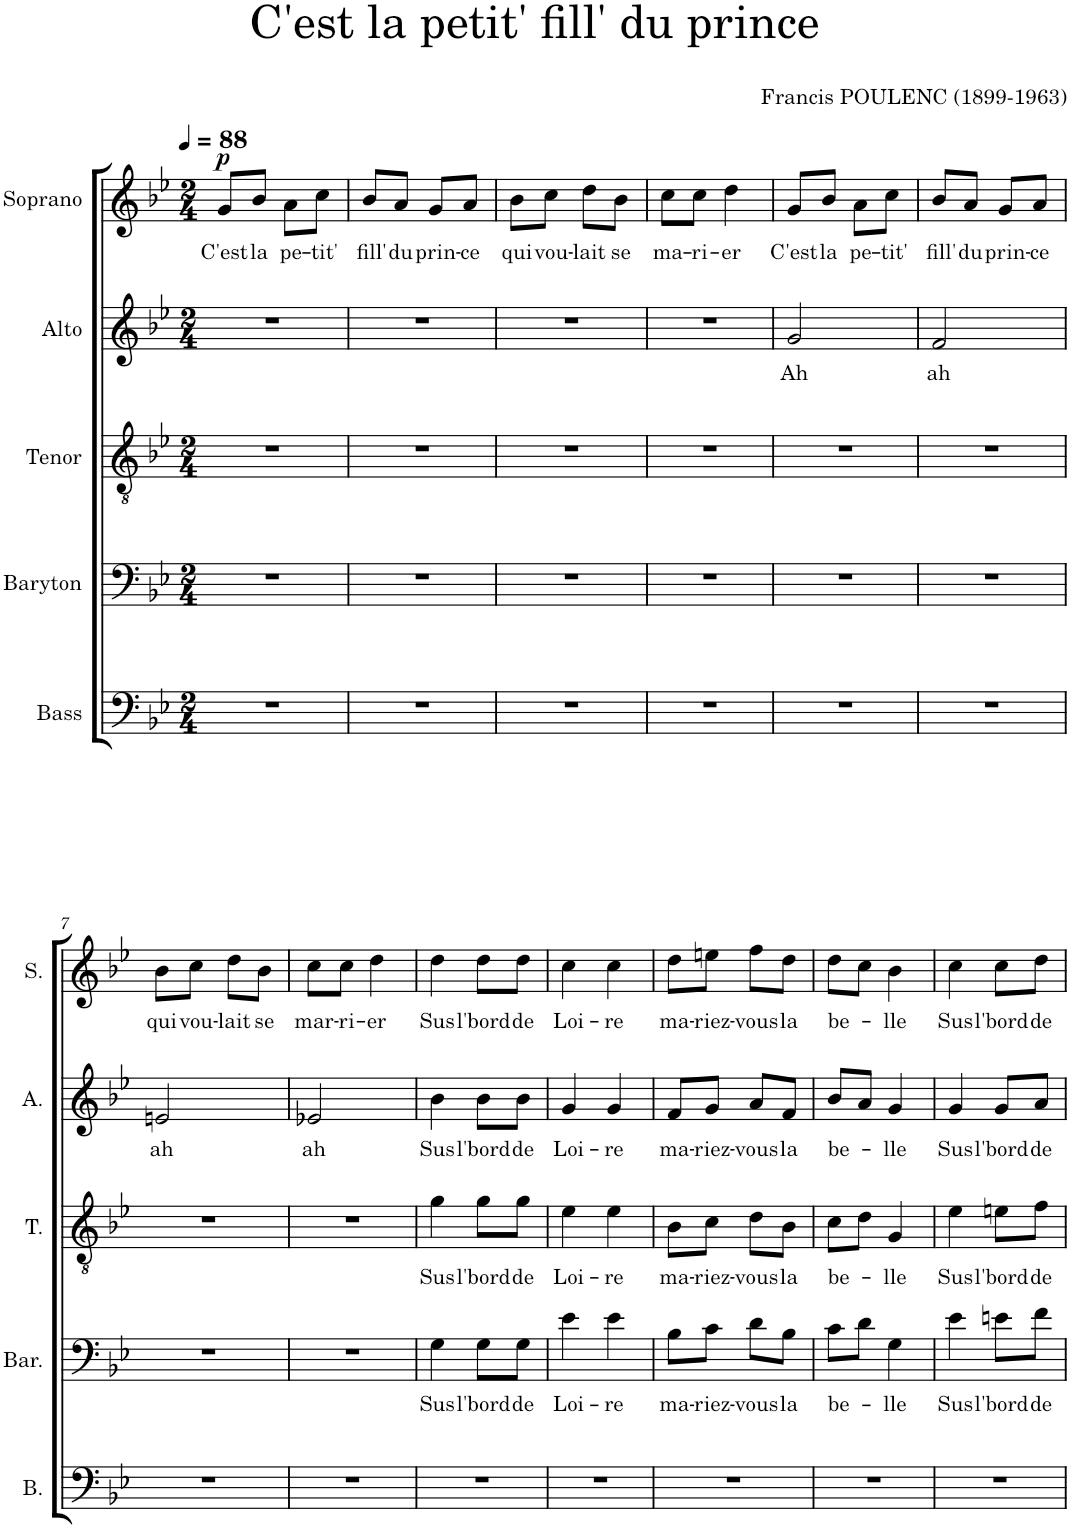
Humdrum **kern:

**kern	**kern	**text	**kern	**text	**kern	**text	**kern	**text	**dynam
*part5	*part4	*part4	*part3	*part3	*part2	*part2	*part1	*part1	*part1
*staff5	*staff4	*staff4	*staff3	*staff3	*staff2	*staff2	*staff1	*staff1	*staff1
*I"Bass	*I"Baryton	*	*I"Tenor	*	*I"Alto	*	*I"Soprano	*	*
*I'B.	*I'Bar.	*	*I'T.	*	*I'A.	*	*I'S.	*	*
*clefF4	*clefF4	*	*clefGv2	*	*clefG2	*	*clefG2	*	*
*k[b-e-]	*k[b-e-]	*	*k[b-e-]	*	*k[b-e-]	*	*k[b-e-]	*	*
*M2/4	*M2/4	*	*M2/4	*	*M2/4	*	*M2/4	*	*
*MM88	*MM88	*	*MM88	*	*MM88	*	*MM88	*	*
=1	=1	=1	=1	=1	=1	=1	=1	=1	=1
!	!	!	!	!	!	!	!	!LO:LY:b	!LO:DY:a
2r	2r	.	2r	.	2r	.	8g/L	C'est	p
!	!	!	!	!	!	!	!	!LO:LY:b	!
.	.	.	.	.	.	.	8b-/J	la	.
!	!	!	!	!	!	!	!	!LO:LY:b	!
.	.	.	.	.	.	.	8a\L	pe-	.
!	!	!	!	!	!	!	!	!LO:LY:b	!
.	.	.	.	.	.	.	8cc\J	-tit'	.
=2	=2	=2	=2	=2	=2	=2	=2	=2	=2
!	!	!	!	!	!	!	!	!LO:LY:b	!
2r	2r	.	2r	.	2r	.	8b-/L	fill'	.
!	!	!	!	!	!	!	!	!LO:LY:b	!
.	.	.	.	.	.	.	8a/J	du	.
!	!	!	!	!	!	!	!	!LO:LY:b	!
.	.	.	.	.	.	.	8g/L	prin-	.
!	!	!	!	!	!	!	!	!LO:LY:b	!
.	.	.	.	.	.	.	8a/J	-ce	.
=3	=3	=3	=3	=3	=3	=3	=3	=3	=3
!	!	!	!	!	!	!	!	!LO:LY:b	!
2r	2r	.	2r	.	2r	.	8b-\L	qui	.
!	!	!	!	!	!	!	!	!LO:LY:b	!
.	.	.	.	.	.	.	8cc\J	vou-	.
!	!	!	!	!	!	!	!	!LO:LY:b	!
.	.	.	.	.	.	.	8dd\L	-lait	.
!	!	!	!	!	!	!	!	!LO:LY:b	!
.	.	.	.	.	.	.	8b-\J	se	.
=4	=4	=4	=4	=4	=4	=4	=4	=4	=4
!	!	!	!	!	!	!	!	!LO:LY:b	!
2r	2r	.	2r	.	2r	.	8cc\L	ma-	.
!	!	!	!	!	!	!	!	!LO:LY:b	!
.	.	.	.	.	.	.	8cc\J	-ri-	.
!	!	!	!	!	!	!	!	!LO:LY:b	!
.	.	.	.	.	.	.	4dd\	-er	.
=5	=5	=5	=5	=5	=5	=5	=5	=5	=5
!	!	!	!	!	!	!LO:LY:b	!	!LO:LY:b	!
2r	2r	.	2r	.	2g/	Ah	8g/L	C'est	.
!	!	!	!	!	!	!	!	!LO:LY:b	!
.	.	.	.	.	.	.	8b-/J	la	.
!	!	!	!	!	!	!	!	!LO:LY:b	!
.	.	.	.	.	.	.	8a\L	pe-	.
!	!	!	!	!	!	!	!	!LO:LY:b	!
.	.	.	.	.	.	.	8cc\J	-tit'	.
=6	=6	=6	=6	=6	=6	=6	=6	=6	=6
!	!	!	!	!	!	!LO:LY:b	!	!LO:LY:b	!
2r	2r	.	2r	.	2f/	ah	8b-/L	fill'	.
!	!	!	!	!	!	!	!	!LO:LY:b	!
.	.	.	.	.	.	.	8a/J	du	.
!	!	!	!	!	!	!	!	!LO:LY:b	!
.	.	.	.	.	.	.	8g/L	prin-	.
!	!	!	!	!	!	!	!	!LO:LY:b	!
.	.	.	.	.	.	.	8a/J	-ce	.
!!LO:LB:g=z
=7	=7	=7	=7	=7	=7	=7	=7	=7	=7
!	!	!	!	!	!	!LO:LY:b	!	!LO:LY:b	!
2r	2r	.	2r	.	2en/	ah	8b-\L	qui	.
!	!	!	!	!	!	!	!	!LO:LY:b	!
.	.	.	.	.	.	.	8cc\J	vou-	.
!	!	!	!	!	!	!	!	!LO:LY:b	!
.	.	.	.	.	.	.	8dd\L	-lait	.
!	!	!	!	!	!	!	!	!LO:LY:b	!
.	.	.	.	.	.	.	8b-\J	se	.
=8	=8	=8	=8	=8	=8	=8	=8	=8	=8
!	!	!	!	!	!	!LO:LY:b	!	!LO:LY:b	!
2r	2r	.	2r	.	2e-X/	ah	8cc\L	mar-	.
!	!	!	!	!	!	!	!	!LO:LY:b	!
.	.	.	.	.	.	.	8cc\J	-ri-	.
!	!	!	!	!	!	!	!	!LO:LY:b	!
.	.	.	.	.	.	.	4dd\	-er	.
=9	=9	=9	=9	=9	=9	=9	=9	=9	=9
!	!	!LO:LY:b	!	!LO:LY:b	!	!LO:LY:b	!	!LO:LY:b	!
2r	4G\	Sus	4g\	Sus	4b-\	Sus	4dd\	Sus	.
!	!	!LO:LY:b	!	!LO:LY:b	!	!LO:LY:b	!	!LO:LY:b	!
.	8G\L	l'bord	8g\L	l'bord	8b-\L	l'bord	8dd\L	l'bord	.
!	!	!LO:LY:b	!	!LO:LY:b	!	!LO:LY:b	!	!LO:LY:b	!
.	8G\J	de	8g\J	de	8b-\J	de	8dd\J	de	.
=10	=10	=10	=10	=10	=10	=10	=10	=10	=10
!	!	!LO:LY:b	!	!LO:LY:b	!	!LO:LY:b	!	!LO:LY:b	!
2r	4e-\	Loi-	4e-\	Loi-	4g/	Loi-	4cc\	Loi-	.
!	!	!LO:LY:b	!	!LO:LY:b	!	!LO:LY:b	!	!LO:LY:b	!
.	4e-\	-re	4e-\	-re	4g/	-re	4cc\	-re	.
=11	=11	=11	=11	=11	=11	=11	=11	=11	=11
!	!	!LO:LY:b	!	!LO:LY:b	!	!LO:LY:b	!	!LO:LY:b	!
2r	8B-\L	ma-	8B-\L	ma-	8f/L	ma-	8dd\L	ma-	.
!	!	!LO:LY:b	!	!LO:LY:b	!	!LO:LY:b	!	!LO:LY:b	!
.	8c\J	-riez-	8c\J	-riez-	8g/J	-riez-	8een\J	-riez-	.
!	!	!LO:LY:b	!	!LO:LY:b	!	!LO:LY:b	!	!LO:LY:b	!
.	8d\L	-vous	8d\L	-vous	8a/L	-vous	8ff\L	-vous	.
!	!	!LO:LY:b	!	!LO:LY:b	!	!LO:LY:b	!	!LO:LY:b	!
.	8B-\J	la	8B-\J	la	8f/J	la	8dd\J	la	.
=12	=12	=12	=12	=12	=12	=12	=12	=12	=12
!	!	!LO:LY:b	!	!LO:LY:b	!	!LO:LY:b	!	!LO:LY:b	!
2r	8c\L	be-	8c\L	be-	8b-/L	be-	8dd\L	be-	.
.	8d\J	.	8d\J	.	8a/J	.	8cc\J	.	.
!	!	!LO:LY:b	!	!LO:LY:b	!	!LO:LY:b	!	!LO:LY:b	!
.	4G\	-lle	4G/	-lle	4g/	-lle	4b-\	-lle	.
=13	=13	=13	=13	=13	=13	=13	=13	=13	=13
!	!	!LO:LY:b	!	!LO:LY:b	!	!LO:LY:b	!	!LO:LY:b	!
2r	4e-\	Sus	4e-\	Sus	4g/	Sus	4cc\	Sus	.
!	!	!LO:LY:b	!	!LO:LY:b	!	!LO:LY:b	!	!LO:LY:b	!
.	8en\L	l'bord	8en\L	l'bord	8g/L	l'bord	8cc\L	l'bord	.
!	!	!LO:LY:b	!	!LO:LY:b	!	!LO:LY:b	!	!LO:LY:b	!
.	8f\J	de	8f\J	de	8a/J	de	8dd\J	de	.
=	=	=	=	=	=	=	=	=	=
*-	*-	*-	*-	*-	*-	*-	*-	*-	*-
